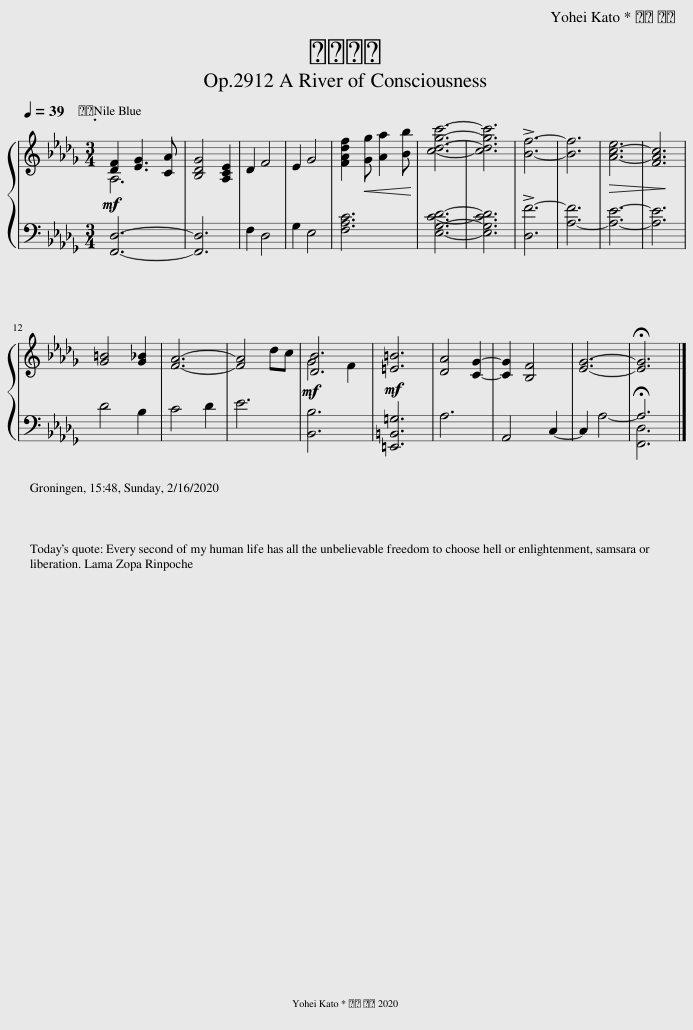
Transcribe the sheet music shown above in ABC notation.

X:1
%%score { ( 1 2 ) | ( 3 4 ) }
L:1/8
Q:1/4=39
M:3/4
I:linebreak $
K:Db
V:1 treble
V:2 treble
V:3 bass
V:4 bass
V:1
!mf! A,6 | [B,DG]4 [A,CE]2 | D2 F4 | E2 G4 | [FAdf]2!<(! [Gg] [Aa]2 [Bb]!<)! | %5
 [cdgc']6- | [cdgc']6 | !>![Bf]6- | [Bf]6 |!>(! [A-c-e]6!>)! | %10
 [FAc]6 |$ [G=B]4 [G_B]2 | [FA]6- | [FA]4 dc |!mf! [DB]6 | %15
!mf! [=E=B]6 | [DA]4 [CG]2- | [CG]2 [B,F]4 | [EG]6- | !fermata![EG]6 |] %20
V:2
 [DF]2 [EG]3 [CA] | x6 | x6 | x6 | x6 | %5
 x6 | x6 | x6 | x6 | x6 | %10
 x6 |$ x6 | x6 | x6 | G4 F2 | %15
 x6 | x6 | x6 | x6 | x6 |] %20
V:3
 [F,,D,]6- | [F,,D,]6 | F,2 D,4 | G,2 E,4 | [F,A,C]6 | %5
 [E,G,CD]6- | [E,G,CD]6 | !>![D,F-]6 | [A,-F]6 | [A,E]6- | %10
 [A,E]6 |$ D4 B,2 | C4 D2 | E6 | [B,,B,]6 | %15
 [=E,,=B,,=G,]6 | A,6 | A,,4 C,2- | C,2 A,4- | !fermata!A,6 |] %20
V:4
 x6 | x6 | x6 | x6 | x6 | %5
 x6 | x6 | x6 | x6 | x6 | %10
 x6 |$ x6 | x6 | x6 | x6 | %15
 x6 | x6 | x6 | x6 | [F,,D,]6 |] %20
